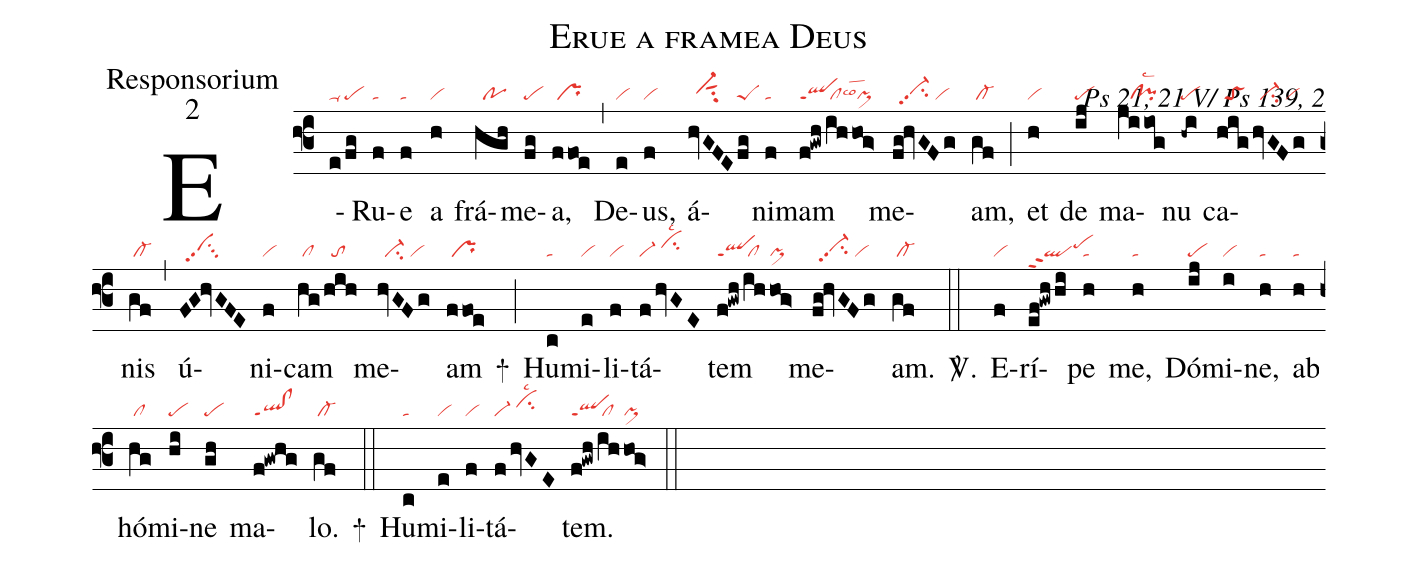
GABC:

name:Erue a framea Deus;
office-part:Responsorium;
mode:2;
commentary:Ps 21, 21 V/ Ps 139, 2;
nabc-lines:1;
%%
(f3)
E(e|ta-|/fg|pe)Ru(f|ta)e(f|ta) a(h|vi) frá(hgh|//po)me(fg|pe)a,(ffoe|/pr) (,)
De(e|vi)us,(f|vi) á(hvGFE|//vi-hhsut1su2|fg|peS)ni(f|ta)mam(f!gwh|qlppt1|/ih|/cllsco3|hog>|/pi>) me(fg!hvGFg|//vi-hhpp2su2/vi)am,(gf|/cl-) (;)
et(h|vi) de(ij|pe) ma(jiiog|///cl!pilsc2)nu(-hi|pe) ca(hig|//toS|/hvGFg|//vi-su2/vi)nis(gf|/cl-) (,)
ú(FG!hvGFE|//vihhpp2su3)ni(f|vi)cam(hg|/cl|/hih|//to) me(hvGFg|//vi-su2/vi)am(ffoe|/pr) +(;)
Hu(c|ta)mi(e|vi)li(f|vi)tá(f/hvGE|vi-/cihilsc2)tem(f!gwh|qlppt1|/ih|/cl|hog>|pi>) me(fg!hvGFg|//vi-hhpp2su2/vi)am.(gf|/cl-) <sp>V/</sp>.(::)
E(f|vi)rí(ef!gwhhi|qlppt2pehi)pe(h|ta) me,(h|ta) Dó(ij|pe)mi(i|vi)ne,(h|ta) ab(h|ta) hó(hg|/cl)mi(hi|pe)ne(gh|pe) ma(f!gwhg|ql!clppt1)lo.(gf|/cl-) +(::)
Hu(c|ta)mi(e|vi)li(f|vi)tá(f/hvGE|vi-/cihilsc2)tem.(f!gwh|qlppt1|/ih|/cl|hog>|pi>) (::)
